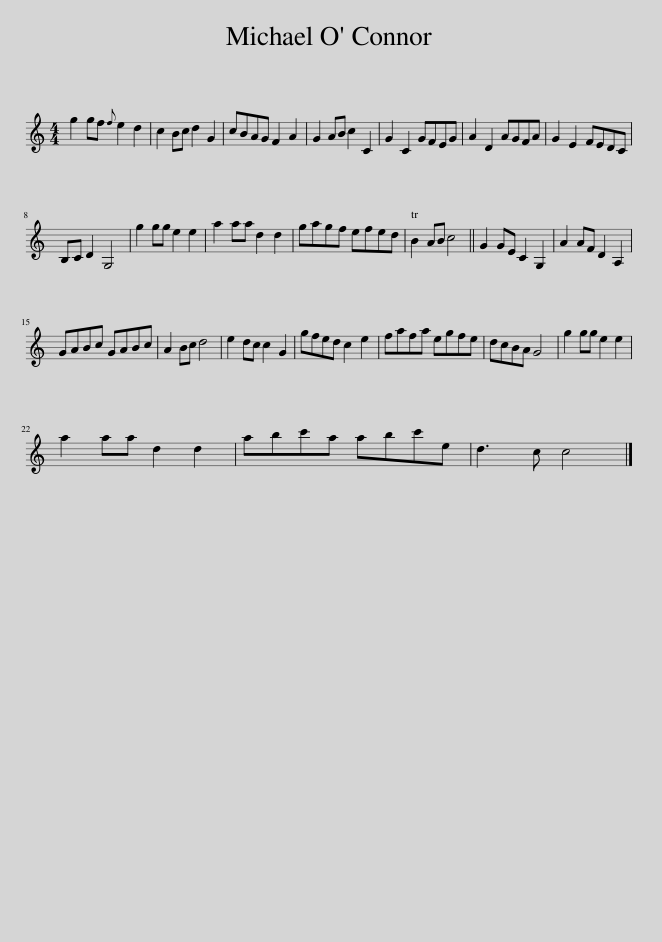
X:1
L:1/8
M:4/4
I:linebreak $
K:C
V:1 treble
V:1
 g2 gf{f} e2 d2 | c2 Bc d2 G2 | cBAG F2 A2 | G2 AB c2 C2 | G2 C2 GFEG | %5
 A2 D2 AGFA | G2 E2 FEDC |$ B,C D2 G,4 | g2 gg e2 e2 | a2 aa d2 d2 | %10
 gagf efed | B2 AB c4 || G2 GE C2 G,2 | A2 AF D2 A,2 |$ GABc GABc | %15
 A2 Bc d4 | e2 dc c2 G2 | gfed c2 e2 | fafa egfe | dcBA G4 | %20
 g2 gg e2 e2 |$ a2 aa d2 d2 | abc'a abc'e | d3 c c4 |] %24
